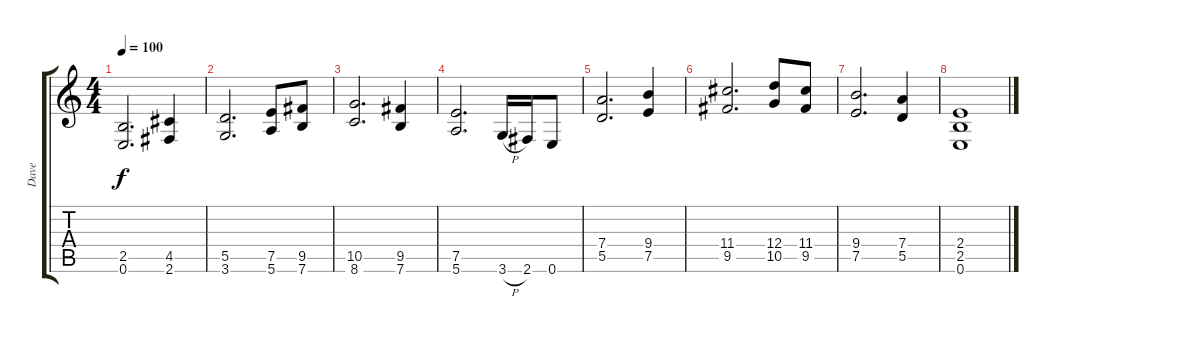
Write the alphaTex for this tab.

\track ("Dave " "Dave ") {instrument distortionguitar}
\staff {score tabs}
\tuning (E4 B3 G3 D3 A2 E2) {hide}
\ts (4 4)
\tempo 100
\clef g2
\ks c
(2.5 0.6).2{d dy f} (4.5 2.6).4 |
(5.5 3.6).2{d} (7.5 5.6).8 (9.5 7.6).8 |
(10.5 8.6).2{d} (9.5 7.6).4 |
(7.5 5.6).2{d} 3.6{h}.16 2.6.16 0.6.8 |
(7.4 5.5).2{d} (9.4 7.5).4 |
(11.4 9.5).2{d} (12.4 10.5).8 (11.4 9.5).8 |
(9.4 7.5).2{d} (7.4 5.5).4 |
(2.4 2.5 0.6).1
